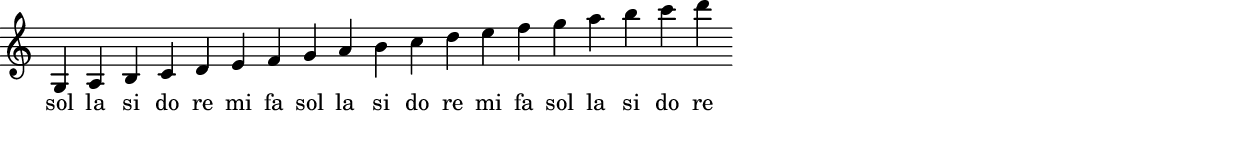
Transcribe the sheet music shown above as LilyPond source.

%% Generated by lilypond-book
%% Options: [indent=0\mm]
\include "lilypond-book-preamble.ly"


% ****************************************************************
% Start cut-&-pastable-section
% ****************************************************************



\paper {
  indent = 0\mm
}

\layout {
  
}





% ****************************************************************
% ly snippet:
% ****************************************************************
\sourcefileline 179
    \include "italiano.ly" #(set-global-staff-size 17.82)
    melodia = { \cadenzaOn \autoBeamOff \set Score.timing = ##f
    \relative do' { sol4 la si do re mi fa sol la si do re mi fa sol la si do re \bar "|"   } }
    parole  =   \lyricmode { sol la si do re mi fa sol la si do re mi fa sol la si do re }
    \score { \new Staff \with { \remove "Time_signature_engraver" \remove "Bar_engraver" }
    << \new Voice = "one" { \melodia } \new Lyrics \lyricsto "one" \parole >> \layout { line-width = #124 ragged-last = ##f } }
   


% ****************************************************************
% end ly snippet
% ****************************************************************
